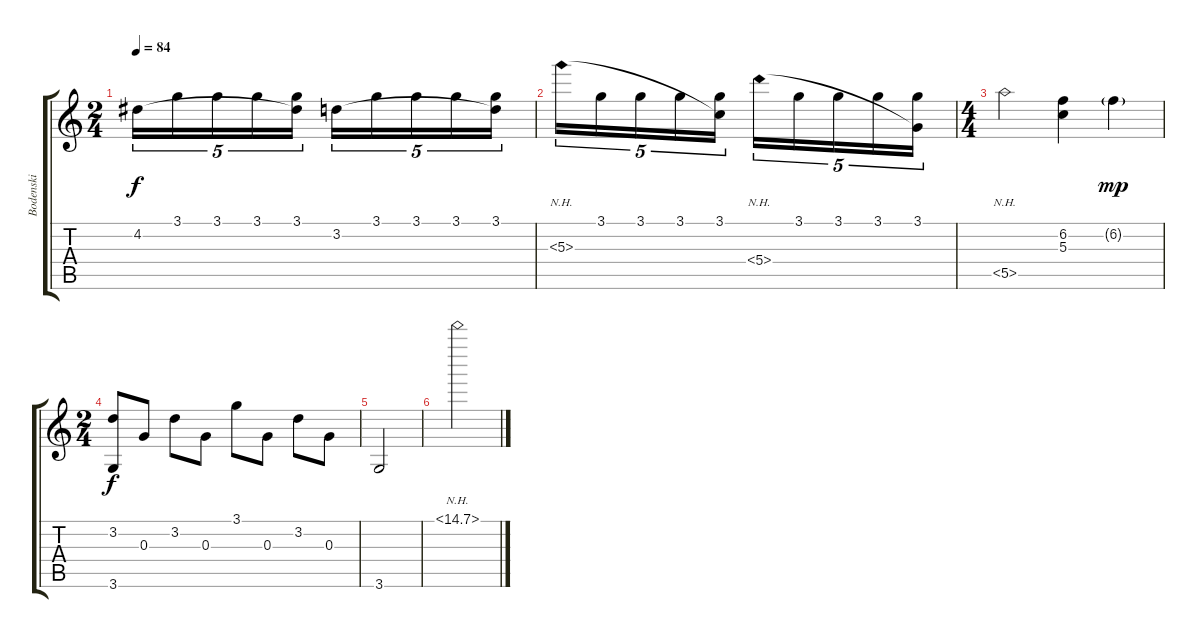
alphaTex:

\track ("Bodenski" "Bodenski") {instrument acousticguitarsteel}
\staff {score tabs}
\tuning (E4 B3 G3 D3 A2 E2) {hide}
\ts (2 4)
\tempo 84
\clef g2
\ks c
4.2.16{tu (5 4) dy f} 3.1.16{tu (5 4)} 3.1.16{tu (5 4)} 3.1.16{tu (5 4)} (3.1 4.2{t}).16{tu (5 4)} 3.2.16{tu (5 4)} 3.1.16{tu (5 4)} 3.1.16{tu (5 4)} 3.1.16{tu (5 4)} (3.1 3.2{t}).16{tu (5 4)} |
5.3{nh}.16{tu (5 4)} 3.1.16{tu (5 4)} 3.1.16{tu (5 4)} 3.1.16{tu (5 4)} (3.1 5.3{t}).16{tu (5 4)} 5.4{nh}.16{tu (5 4)} 3.1.16{tu (5 4)} 3.1.16{tu (5 4)} 3.1.16{tu (5 4)} (3.1 5.4{t}).16{tu (5 4)} |
\ts (4 4)
5.5{nh}.2 (6.2 5.3).4 6.2{g}.4{dy mp} |
\ts (2 4)
(3.2 3.6).8{dy f} 0.3.8 3.2.8 0.3.8 3.1.8 0.3.8 3.2.8 0.3.8 |
3.6.2 |
15.1{nh}.2
